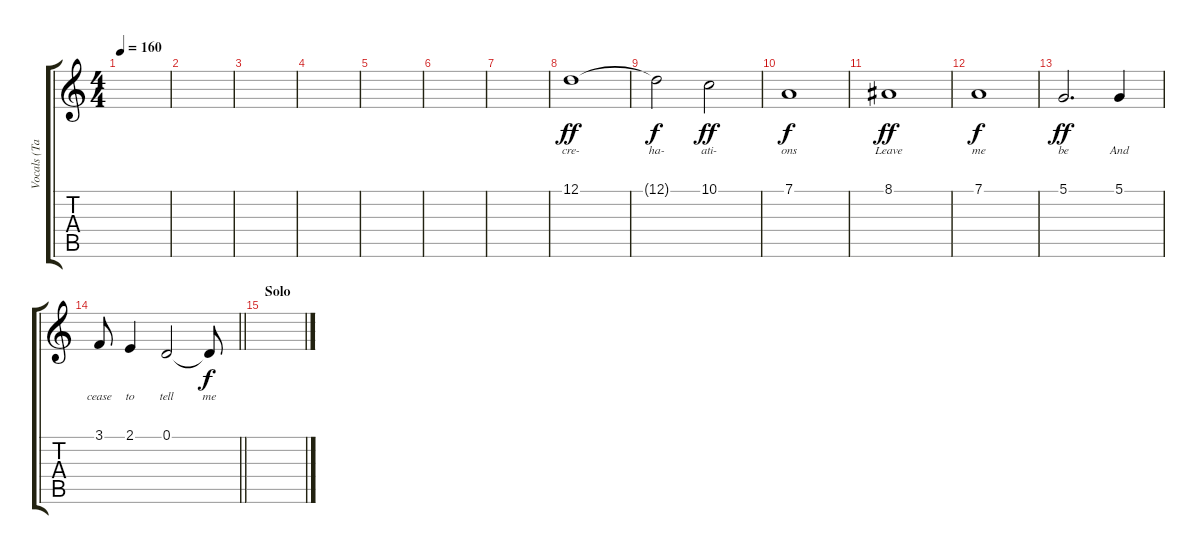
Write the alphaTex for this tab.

\track ("Vocals (Tarja & Marco)" "Vocals (Ta") {instrument lead6voice}
\staff {score tabs}
\tuning (D4 A3 F3 C3 G2 D2) {hide}
\ts (4 4)
\tempo 160
\clef g2
\ks c
|
|
|
|
|
|
|
12.1.1{lyrics (0 "cre-") lyrics (1 "") lyrics (2 "") lyrics (3 "") lyrics (4 "") dy ff} |
12.1{t}.2{lyrics (0 "ha-") lyrics (1 "") lyrics (2 "") lyrics (3 "") lyrics (4 "") dy f} 10.1.2{lyrics (0 "ati-") lyrics (1 "") lyrics (2 "") lyrics (3 "") lyrics (4 "") dy ff} |
7.1.1{lyrics (0 "ons") lyrics (1 "") lyrics (2 "") lyrics (3 "") lyrics (4 "") dy f} |
8.1.1{lyrics (0 "Leave") lyrics (1 "") lyrics (2 "") lyrics (3 "") lyrics (4 "") dy ff} |
7.1.1{lyrics (0 "me") lyrics (1 "") lyrics (2 "") lyrics (3 "") lyrics (4 "") dy f} |
5.1.2{d lyrics (0 "be") lyrics (1 "") lyrics (2 "") lyrics (3 "") lyrics (4 "") dy ff} 5.1.4{lyrics (0 "And") lyrics (1 "") lyrics (2 "") lyrics (3 "") lyrics (4 "")} |
\barLineRight lightlight
3.1.8{lyrics (0 "cease") lyrics (1 "") lyrics (2 "") lyrics (3 "") lyrics (4 "")} 2.1.4{lyrics (0 "to") lyrics (1 "") lyrics (2 "") lyrics (3 "") lyrics (4 "")} 0.1.2{lyrics (0 "tell") lyrics (1 "") lyrics (2 "") lyrics (3 "") lyrics (4 "")} 0.1{t}.8{lyrics (0 "me") lyrics (1 "") lyrics (2 "") lyrics (3 "") lyrics (4 "") dy f} |
\section ("" "Solo")
